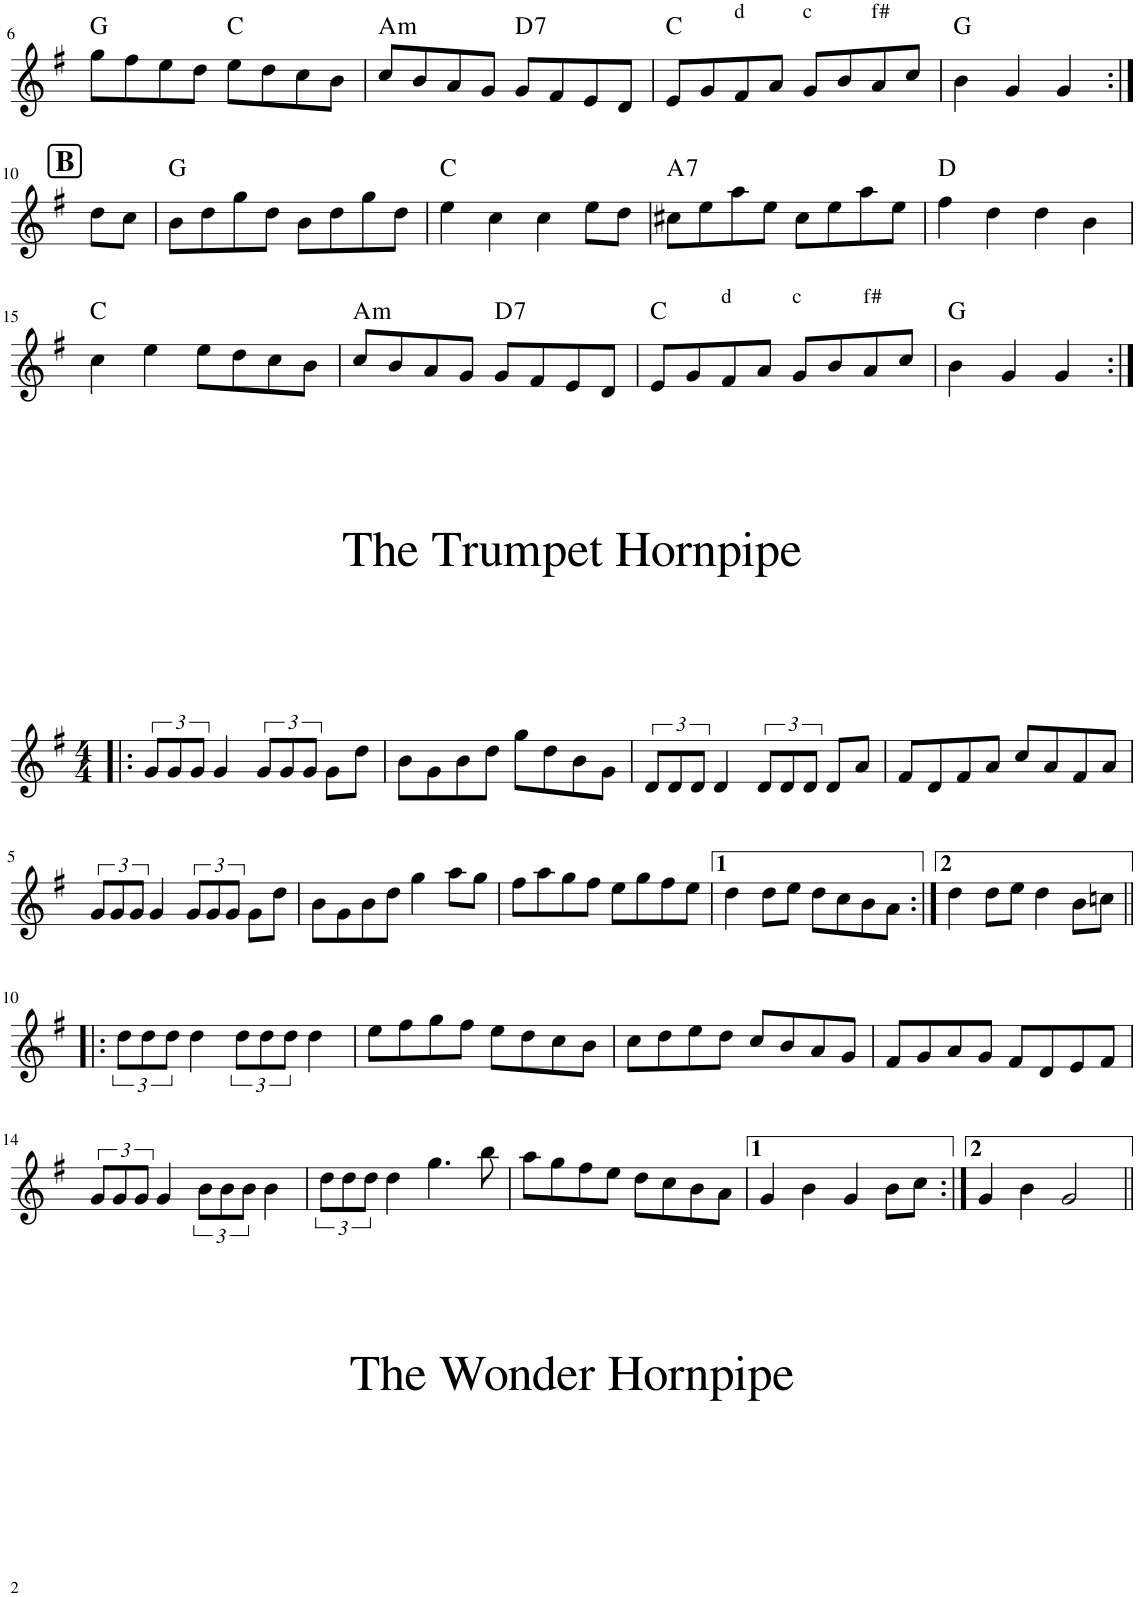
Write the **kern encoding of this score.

**kern	**harte
*part1	*part1
*staff1	*
*I"Piano	*
*I'Pno	*
!!LO:PB:g=z
*clefG2	*
*k[f#]	*
*G:	*
*M4/4	*
=6	=6
8gg\L	G:maj
8ff#\	.
8ee\	.
8dd\J	.
8ee\L	C:maj
8dd\	.
8cc\	.
8b\J	.
=7	=7
!	!LO:H:kt=m
8cc/L	A:min
8b/	.
8a/	.
8g/J	.
!	!LO:H:kt=7
8g/L	D:7
8f#/	.
8e/	.
8d/J	.
=8	=8
8e/L	C:maj
8g/	.
!LO:TX:a:t=d	!
8f#/	.
8a/J	.
!LO:TX:a:t=c	!
8g/L	.
8b/	.
!LO:TX:a:t=f#	!
8a/	.
8cc/J	.
=9	=9
4b\	G:maj
4g/	.
4g/	.
!!LO:LB:g=z
!!LO:REH:place=s1:a:B:cj:fs=14:t=B
=10:|!	=10:|!
8dd\L	.
8cc\J	.
=11	=11
8b\L	G:maj
8dd\	.
8gg\	.
8dd\J	.
8b\L	.
8dd\	.
8gg\	.
8dd\J	.
=12	=12
4ee\	C:maj
4cc\	.
4cc\	.
8ee\L	.
8dd\J	.
=13	=13
!	!LO:H:kt=7
8cc#X\L	A:7
8ee\	.
8aa\	.
8ee\J	.
8cc#\L	.
8ee\	.
8aa\	.
8ee\J	.
=14	=14
4ff#\	D:maj
4dd\	.
4dd\	.
4b\	.
!!LO:LB:g=z
=15	=15
4cc\	C:maj
4ee\	.
8ee\L	.
8dd\	.
8cc\	.
8b\J	.
=16	=16
!	!LO:H:kt=m
8cc/L	A:min
8b/	.
8a/	.
8g/J	.
!	!LO:H:kt=7
8g/L	D:7
8f#/	.
8e/	.
8d/J	.
=17	=17
8e/L	C:maj
8g/	.
!LO:TX:a:t=d	!
8f#/	.
8a/J	.
!LO:TX:a:t=c	!
8g/L	.
8b/	.
!LO:TX:a:t=f#	!
8a/	.
8cc/J	.
=18	=18
4b\	G:maj
4g/	.
4g/	.
!!LO:LB:g=z
=1:|!|:	=1:|!|:
*k[f#]	*
*G:	*
*M4/4	*
12g/L	.
12g/	.
12g/J	.
4g/	.
12g/L	.
12g/	.
12g/J	.
8g\L	.
8dd\J	.
=2	=2
8b\L	.
8g\	.
8b\	.
8dd\J	.
8gg\L	.
8dd\	.
8b\	.
8g\J	.
=3	=3
12d/L	.
12d/	.
12d/J	.
4d/	.
12d/L	.
12d/	.
12d/J	.
8d/L	.
8a/J	.
=4	=4
8f#/L	.
8d/	.
8f#/	.
8a/J	.
8cc/L	.
8a/	.
8f#/	.
8a/J	.
!!LO:LB:g=z
=5	=5
12g/L	.
12g/	.
12g/J	.
4g/	.
12g/L	.
12g/	.
12g/J	.
8g\L	.
8dd\J	.
=6	=6
8b\L	.
8g\	.
8b\	.
8dd\J	.
4gg\	.
8aa\L	.
8gg\J	.
=7	=7
8ff#\L	.
8aa\	.
8gg\	.
8ff#\J	.
8ee\L	.
8gg\	.
8ff#\	.
8ee\J	.
=8	=8
4dd\	.
8dd\L	.
8ee\J	.
8dd\L	.
8cc\	.
8b\	.
8a\J	.
=9:|!	=9:|!
4dd\	.
8dd\L	.
8ee\J	.
4dd\	.
8b\L	.
8ccn\J	.
!!LO:LB:g=z
=10!|:	=10!|:
12dd\L	.
12dd\	.
12dd\J	.
4dd\	.
12dd\L	.
12dd\	.
12dd\J	.
4dd\	.
=11	=11
8ee\L	.
8ff#\	.
8gg\	.
8ff#\J	.
8ee\L	.
8dd\	.
8cc\	.
8b\J	.
=12	=12
8cc\L	.
8dd\	.
8ee\	.
8dd\J	.
8cc/L	.
8b/	.
8a/	.
8g/J	.
=13	=13
8f#/L	.
8g/	.
8a/	.
8g/J	.
8f#/L	.
8d/	.
8e/	.
8f#/J	.
!!LO:LB:g=z
=14	=14
12g/L	.
12g/	.
12g/J	.
4g/	.
12b\L	.
12b\	.
12b\J	.
4b\	.
=15	=15
12dd\L	.
12dd\	.
12dd\J	.
4dd\	.
4.gg\	.
8bb\	.
=16	=16
8aa\L	.
8gg\	.
8ff#\	.
8ee\J	.
8dd\L	.
8cc\	.
8b\	.
8a\J	.
=17	=17
4g/	.
4b\	.
4g/	.
8b\L	.
8cc\J	.
=18:|!	=18:|!
4g/	.
4b\	.
2g/	.
=||	=||
*-	*-
